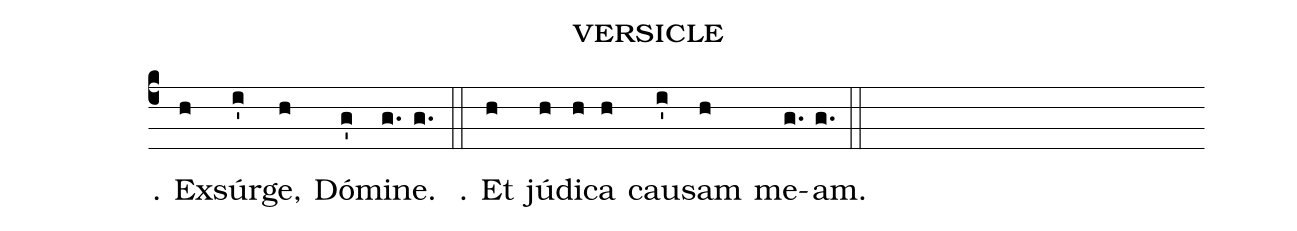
name: versicle;
%%
(c4) ℣. {E}x(h)súr(i')ge,(h) Dó(g')mi(g.)ne.(g.) (::)
℟. {E}t(h) jú(h)di(h)ca(h) cau(i')sam(h) me(g.)am.(g.) (::)
